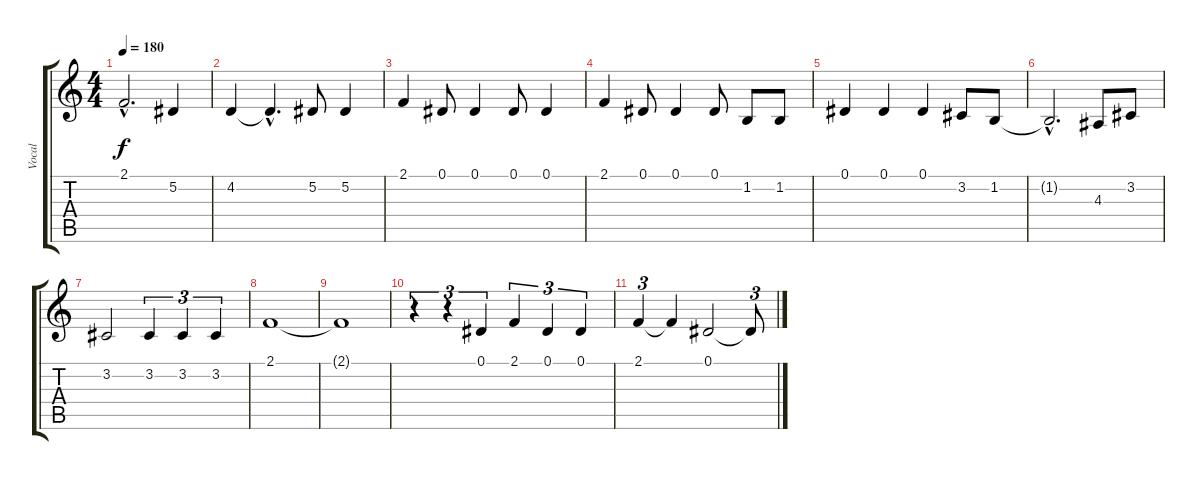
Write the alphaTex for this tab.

\track ("Vocal" "Vocal") {instrument violin}
\staff {score tabs}
\tuning (Eb4 Bb3 Gb3 Db3 Ab2 Eb2) {hide}
\ts (4 4)
\tempo 180
\clef g2
\ks c
2.1{hac}.2{d dy f} 5.2.4 |
4.2.4 4.2{hac t}.4{d} 5.2.8 5.2.4 |
2.1.4 0.1.8 0.1.4 0.1.8 0.1.4 |
2.1.4 0.1.8 0.1.4 0.1.8 1.2.8 1.2.8 |
0.1.4 0.1.4 0.1.4 3.2.8 1.2.8 |
1.2{hac t}.2{d} 4.3.8 3.2.8 |
3.2.2 3.2.4{tu (3 2)} 3.2.4{tu (3 2)} 3.2.4{tu (3 2)} |
2.1.1 |
2.1{t}.1 |
r.4{tu (3 2)} r.4{tu (3 2)} 0.1.4{tu (3 2)} 2.1.4{tu (3 2)} 0.1.4{tu (3 2)} 0.1.4{tu (3 2)} |
2.1.4{tu (3 2)} 2.1{t}.4 0.1.2 0.1{t}.8{tu (3 2)}
